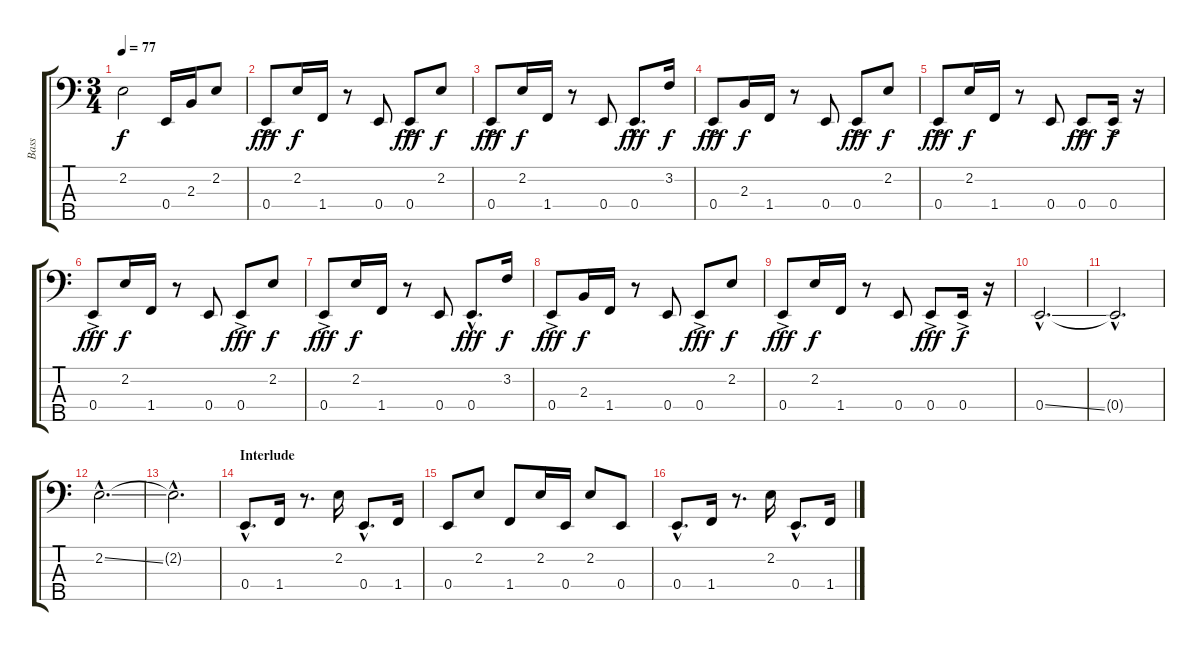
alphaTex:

\track ("Bass" "Bass") {instrument electricbasspick}
\staff {score tabs}
\tuning (G2 D2 A1 E1 A0) {hide}
\ts (3 4)
\tempo 77
\clef f4
\ks c
2.2.2{dy f} 0.4.16 2.3.16 2.2.8 |
0.4{ac}.8{dy fff} 2.2.16{dy f} 1.4.16 r.8 0.4.8 0.4{ac}.8{dy fff} 2.2.8{dy f} |
0.4{ac}.8{dy fff} 2.2.16{dy f} 1.4.16 r.8 0.4.8 0.4{hac}.8{d dy fff} 3.2.16{dy f} |
0.4{ac}.8{dy fff} 2.3.16{dy f} 1.4.16 r.8 0.4.8 0.4{ac}.8{dy fff} 2.2.8{dy f} |
0.4{ac}.8{dy fff} 2.2.16{dy f} 1.4.16 r.8 0.4.8 0.4{ac}.8{dy fff} 0.4{ac}.16{dy f} r.16 |
0.4{ac}.8{dy fff} 2.2.16{dy f} 1.4.16 r.8 0.4.8 0.4{ac}.8{dy fff} 2.2.8{dy f} |
0.4{ac}.8{dy fff} 2.2.16{dy f} 1.4.16 r.8 0.4.8 0.4{hac}.8{d dy fff} 3.2.16{dy f} |
0.4{ac}.8{dy fff} 2.3.16{dy f} 1.4.16 r.8 0.4.8 0.4{ac}.8{dy fff} 2.2.8{dy f} |
0.4{ac}.8{dy fff} 2.2.16{dy f} 1.4.16 r.8 0.4.8 0.4{ac}.8{dy fff} 0.4{ac}.16{dy f} r.16 |
0.4{ss hac}.2{d} |
0.4{hac t}.2{d} |
2.2{ss hac}.2{d} |
2.2{hac t}.2{d} |
\section ("" "Interlude")
0.4{hac}.8{d} 1.4.16 r.8{d} 2.2.16 0.4{hac}.8{d} 1.4.16 |
0.4.8 2.2.8 1.4.8 2.2.16 0.4.16 2.2.8 0.4.8 |
0.4{hac}.8{d} 1.4.16 r.8{d} 2.2.16 0.4{hac}.8{d} 1.4.16
